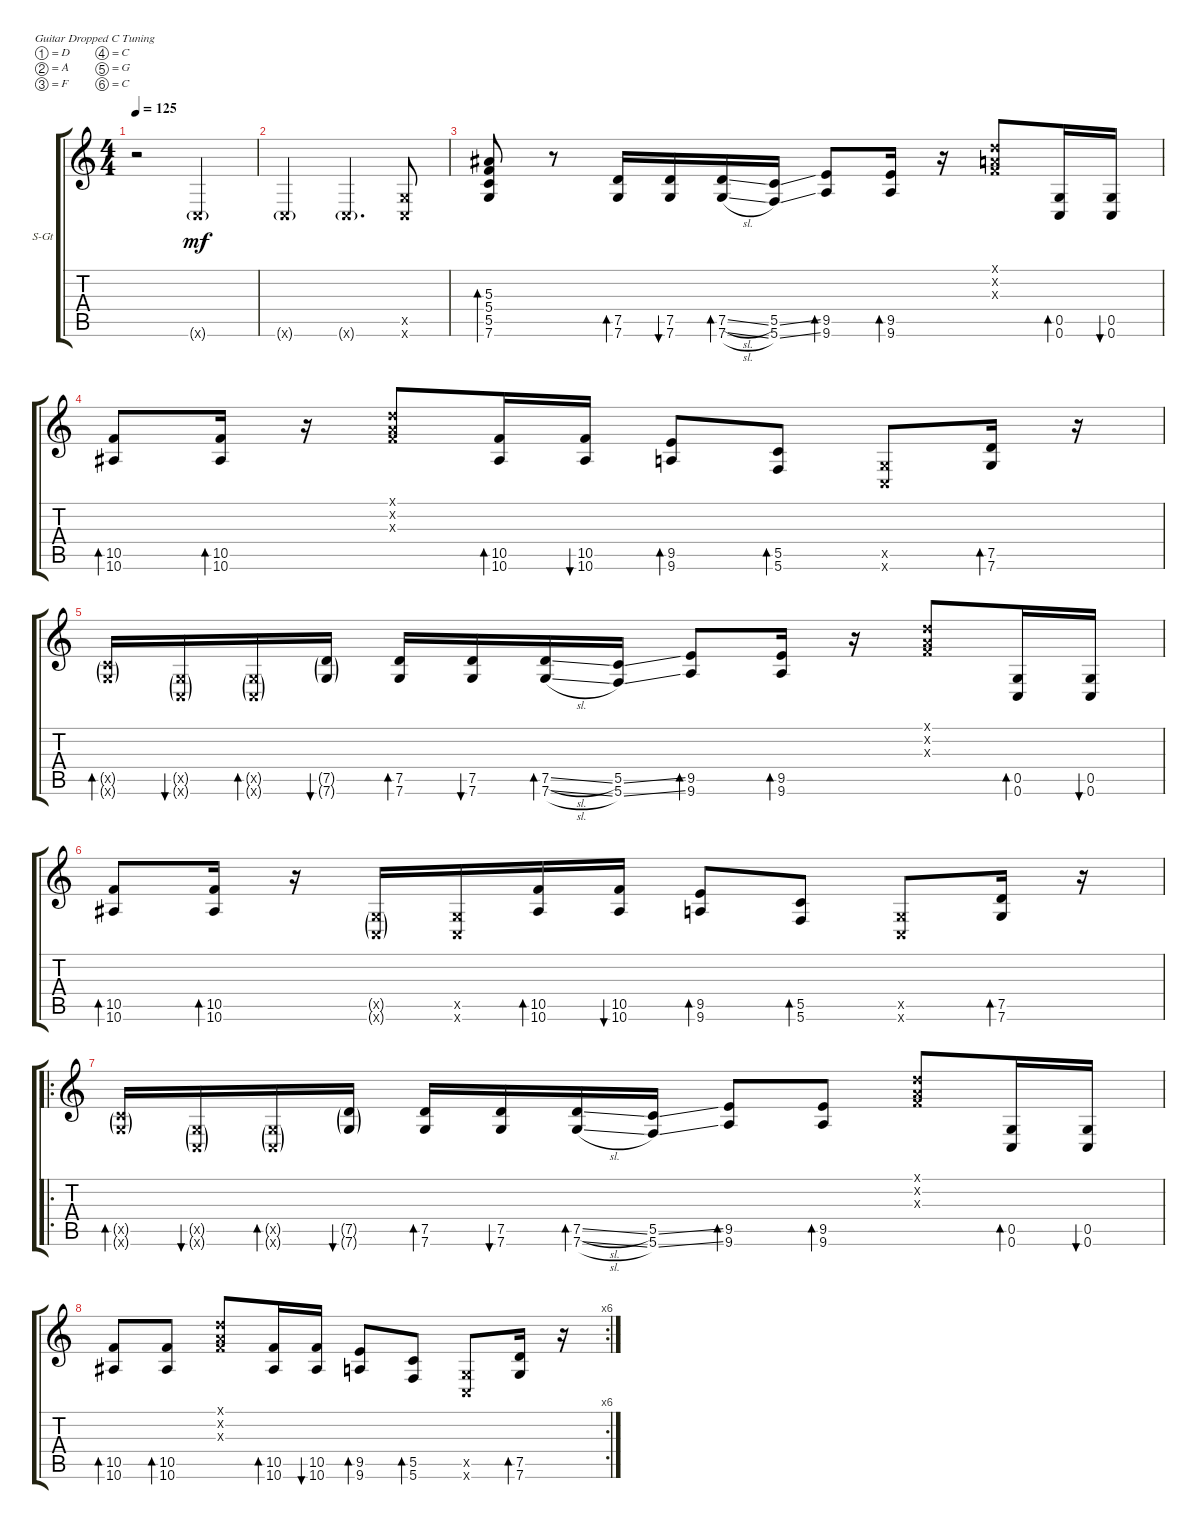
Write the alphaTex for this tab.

\defaultSystemsLayout 4
\bracketExtendMode groupsimilarinstruments
\firstSystemTrackNameOrientation horizontal
\otherSystemsTrackNameOrientation horizontal
\track ("Steel Guitar" "S-Gt") {instrument acousticguitarsteel}
\staff {score tabs}
\tuning (D4 A3 F3 C3 G2 C2)
\ts (4 4)
\tempo 125
\clef g2
\ks c
r.2{dy mf instrument acousticguitarsteel} 0.6{g x}.2 |
0.6{g x}.2 0.6{g x}.4{d} (0.6{x} 0.5{x}).8 |
(7.6 5.5 5.4 5.3).8{bd 30} r.8 (7.6 7.5).16{bd 30} (7.6 7.5).16{bu 30} (7.5{sl} 7.6{sl}).16{bd 30} (5.6{ss} 5.5{ss}).16 (9.6 9.5).8{bd 30} (9.6 9.5).16{bd 30} r.16 (0.1{x} 0.2{x} 0.3{x}).8 (0.6 0.5).16{bd 30} (0.6 0.5).16{bu 30} |
(10.6 10.5).8{bd 30} (10.6 10.5).16{bd 30} r.16 (0.3{x} 0.2{x} 0.1{x}).8 (10.6 10.5).16{bd 30} (10.6 10.5).16{bu 30} (9.6 9.5).8{bd 30} (5.6 5.5).8{bd 30} (0.6{x} 0.5{x}).8 (7.6 7.5).16{bd 30} r.16 |
\scale
0.37269 (7.6{g x} 5.5{g x}).16{bd 30} (0.5{g x} 0.6{g x}).16{bu 30} (0.6{g x} 0.5{g x}).16{bd 30} (7.6{g} 7.5{g}).16{bu 30} (7.6 7.5).16{bd 30} (7.6 7.5).16{bu 30} (7.5{sl} 7.6{sl}).16{bd 30} (5.6{ss} 5.5{ss}).16 (9.6 9.5).8{bd 30} (9.6 9.5).16{bd 30} r.16 (0.1{x} 0.2{x} 0.3{x}).8 (0.6 0.5).16{bd 30} (0.6 0.5).16{bu 30} |
\scale
0.314058 (10.6 10.5).8{bd 30} (10.6 10.5).16{bd 30} r.16 (0.5{g x} 0.6{g x}).16 (0.5{x} 0.6{x}).16 (10.6 10.5).16{bd 30} (10.6 10.5).16{bu 30} (9.6 9.5).8{bd 30} (5.6 5.5).8{bd 30} (0.6{x} 0.5{x}).8 (7.6 7.5).16{bd 30} r.16 |
\ro
\scale
0.317087 (7.6{g x} 5.5{g x}).16{bd 30} (0.5{g x} 0.6{g x}).16{bu 30} (0.6{g x} 0.5{g x}).16{bd 30} (7.6{g} 7.5{g}).16{bu 30} (7.6 7.5).16{bd 30} (7.6 7.5).16{bu 30} (7.5{sl} 7.6{sl}).16{bd 30} (5.6{ss} 5.5{ss}).16 (9.6 9.5).8{bd 30} (9.6 9.5).8{bd 30} (0.1{x} 0.2{x} 0.3{x}).8 (0.6 0.5).16{bd 30} (0.6 0.5).16{bu 30} |
\rc 6
(10.6 10.5).8{bd 30} (10.6 10.5).8{bd 30} (0.3{x} 0.2{x} 0.1{x}).8 (10.6 10.5).16{bd 30} (10.6 10.5).16{bu 30} (9.6 9.5).8{bd 30} (5.6 5.5).8{bd 30} (0.6{x} 0.5{x}).8 (7.6 7.5).16{bd 30} r.16
